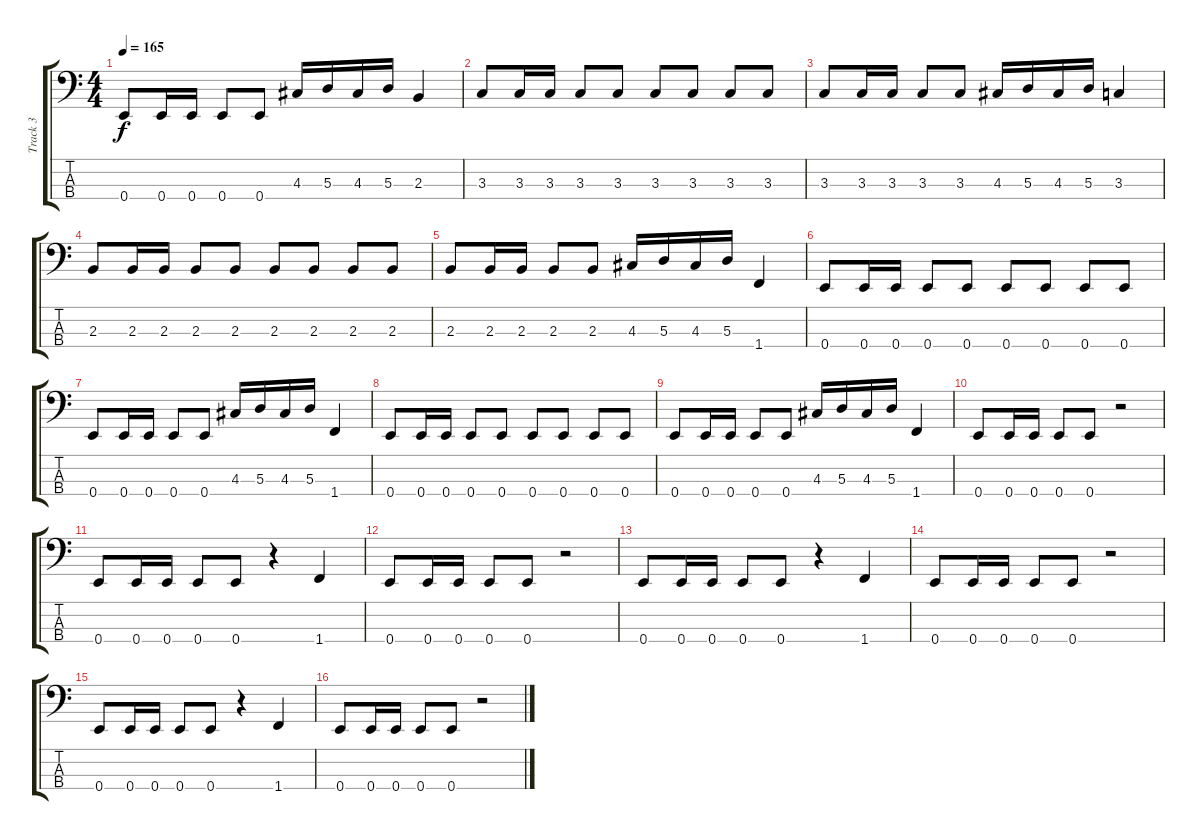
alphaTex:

\track ("Track 3" "Track 3") {instrument electricbassfinger}
\staff {score tabs}
\tuning (G2 D2 A1 E1) {hide}
\ts (4 4)
\tempo 165
\clef f4
\ks c
0.4.8{dy f} 0.4.16 0.4.16 0.4.8 0.4.8 4.3.16 5.3.16 4.3.16 5.3.16 2.3.4 |
3.3.8 3.3.16 3.3.16 3.3.8 3.3.8 3.3.8 3.3.8 3.3.8 3.3.8 |
3.3.8 3.3.16 3.3.16 3.3.8 3.3.8 4.3.16 5.3.16 4.3.16 5.3.16 3.3.4 |
2.3.8 2.3.16 2.3.16 2.3.8 2.3.8 2.3.8 2.3.8 2.3.8 2.3.8 |
2.3.8 2.3.16 2.3.16 2.3.8 2.3.8 4.3.16 5.3.16 4.3.16 5.3.16 1.4.4 |
0.4.8 0.4.16 0.4.16 0.4.8 0.4.8 0.4.8 0.4.8 0.4.8 0.4.8 |
0.4.8 0.4.16 0.4.16 0.4.8 0.4.8 4.3.16 5.3.16 4.3.16 5.3.16 1.4.4 |
0.4.8 0.4.16 0.4.16 0.4.8 0.4.8 0.4.8 0.4.8 0.4.8 0.4.8 |
0.4.8 0.4.16 0.4.16 0.4.8 0.4.8 4.3.16 5.3.16 4.3.16 5.3.16 1.4.4 |
0.4.8 0.4.16 0.4.16 0.4.8 0.4.8 r.2 |
0.4.8 0.4.16 0.4.16 0.4.8 0.4.8 r.4 1.4.4 |
0.4.8 0.4.16 0.4.16 0.4.8 0.4.8 r.2 |
0.4.8 0.4.16 0.4.16 0.4.8 0.4.8 r.4 1.4.4 |
0.4.8 0.4.16 0.4.16 0.4.8 0.4.8 r.2 |
0.4.8 0.4.16 0.4.16 0.4.8 0.4.8 r.4 1.4.4 |
0.4.8 0.4.16 0.4.16 0.4.8 0.4.8 r.2
